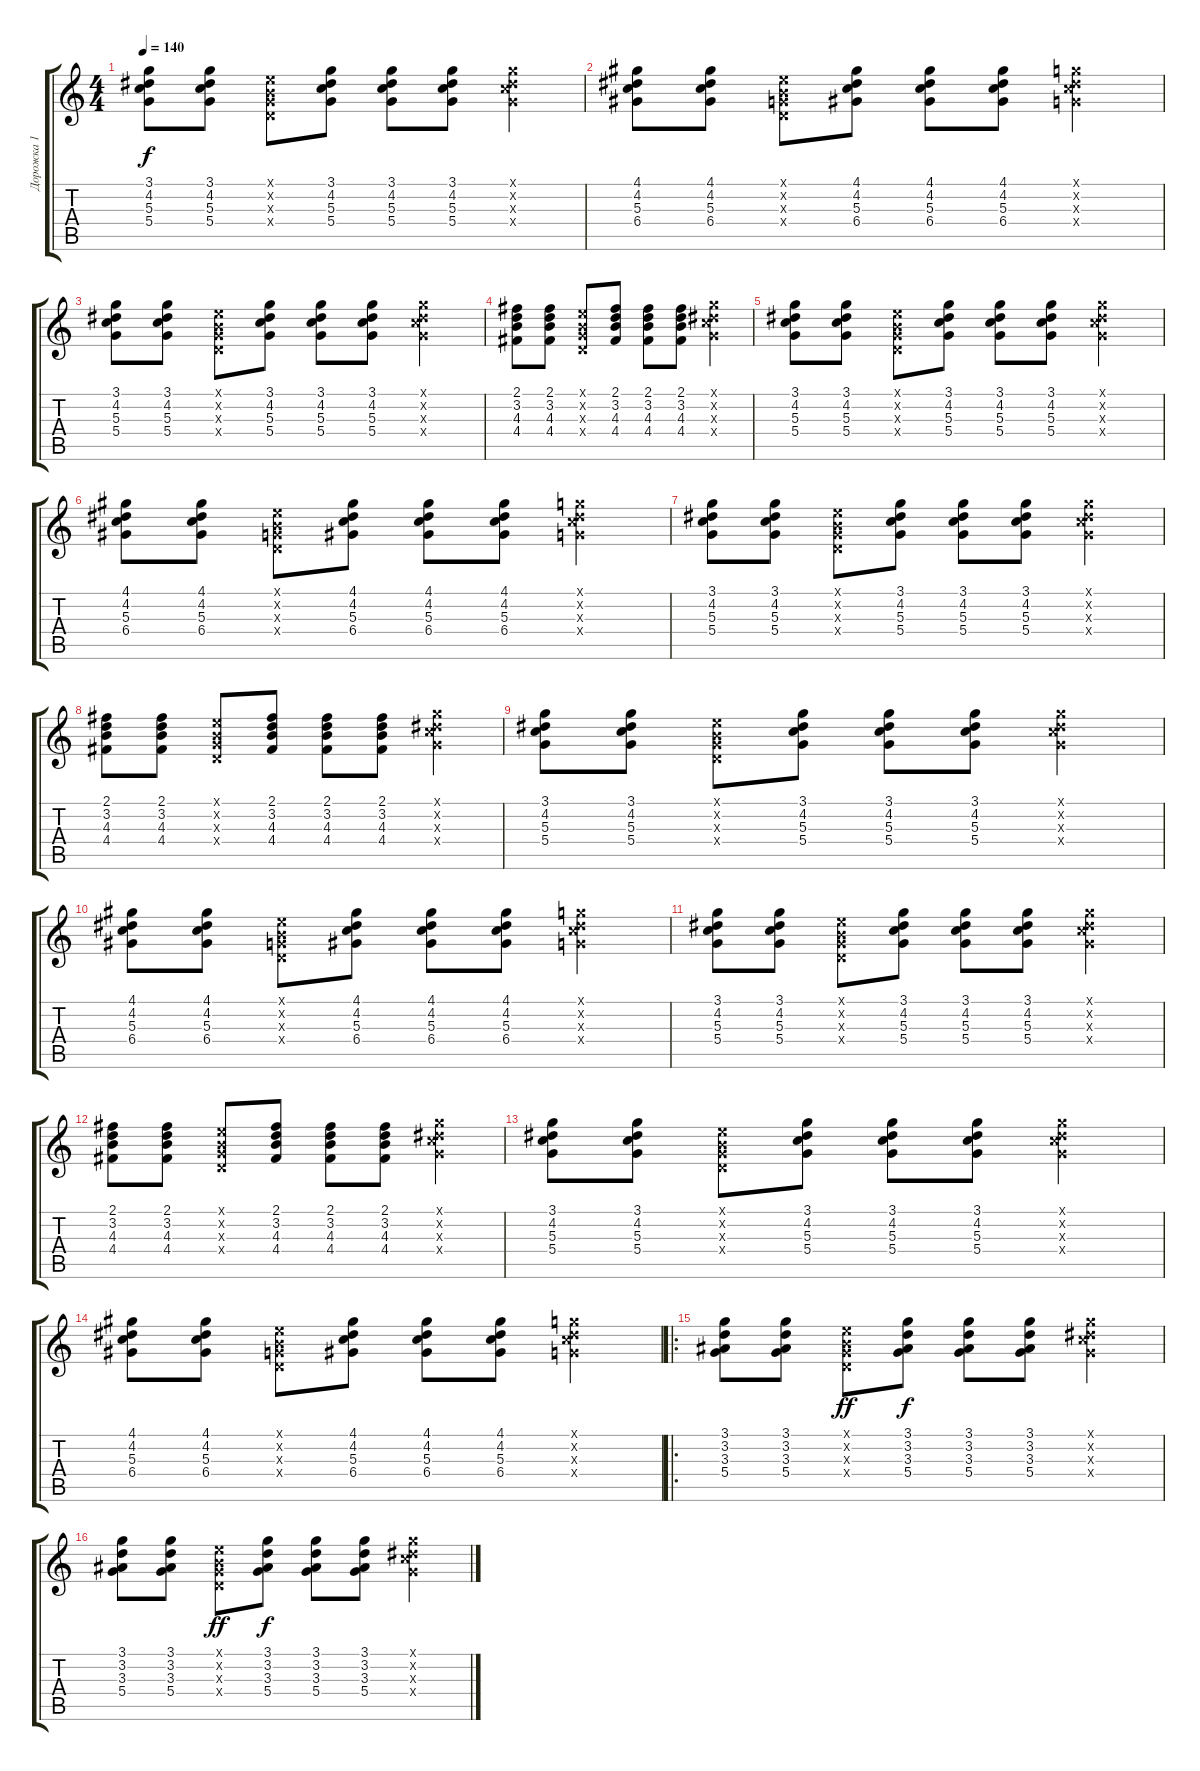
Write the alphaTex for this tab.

\track ("Дорожка 1" "Дорожка 1") {instrument acousticguitarsteel}
\staff {score tabs}
\tuning (E4 B3 G3 D3 A2 E2) {hide}
\ts (4 4)
\tempo 140
\clef g2
\ks c
(3.1 4.2 5.3 5.4).8{dy f} (3.1 4.2 5.3 5.4).8 (0.1{x} 0.2{x} 0.3{x} 0.4{x}).8 (3.1 4.2 5.3 5.4).8 (3.1 4.2 5.3 5.4).8 (3.1 4.2 5.3 5.4).8 (3.1{x} 4.2{x} 5.3{x} 5.4{x}).4 |
(4.1 4.2 5.3 6.4).8 (4.1 4.2 5.3 6.4).8 (0.1{x} 0.2{x} 0.3{x} 0.4{x}).8 (4.1 4.2 5.3 6.4).8 (4.1 4.2 5.3 6.4).8 (4.1 4.2 5.3 6.4).8 (3.1{x} 4.2{x} 5.3{x} 5.4{x}).4 |
(3.1 4.2 5.3 5.4).8 (3.1 4.2 5.3 5.4).8 (0.1{x} 0.2{x} 0.3{x} 0.4{x}).8 (3.1 4.2 5.3 5.4).8 (3.1 4.2 5.3 5.4).8 (3.1 4.2 5.3 5.4).8 (3.1{x} 4.2{x} 5.3{x} 5.4{x}).4 |
(2.1 3.2 4.3 4.4).8 (2.1 3.2 4.3 4.4).8 (0.1{x} 0.2{x} 0.3{x} 0.4{x}).8 (2.1 3.2 4.3 4.4).8 (2.1 3.2 4.3 4.4).8 (2.1 3.2 4.3 4.4).8 (3.1{x} 4.2{x} 5.3{x} 5.4{x}).4 |
(3.1 4.2 5.3 5.4).8 (3.1 4.2 5.3 5.4).8 (0.1{x} 0.2{x} 0.3{x} 0.4{x}).8 (3.1 4.2 5.3 5.4).8 (3.1 4.2 5.3 5.4).8 (3.1 4.2 5.3 5.4).8 (3.1{x} 4.2{x} 5.3{x} 5.4{x}).4 |
(4.1 4.2 5.3 6.4).8 (4.1 4.2 5.3 6.4).8 (0.1{x} 0.2{x} 0.3{x} 0.4{x}).8 (4.1 4.2 5.3 6.4).8 (4.1 4.2 5.3 6.4).8 (4.1 4.2 5.3 6.4).8 (3.1{x} 4.2{x} 5.3{x} 5.4{x}).4 |
(3.1 4.2 5.3 5.4).8 (3.1 4.2 5.3 5.4).8 (0.1{x} 0.2{x} 0.3{x} 0.4{x}).8 (3.1 4.2 5.3 5.4).8 (3.1 4.2 5.3 5.4).8 (3.1 4.2 5.3 5.4).8 (3.1{x} 4.2{x} 5.3{x} 5.4{x}).4 |
(2.1 3.2 4.3 4.4).8 (2.1 3.2 4.3 4.4).8 (0.1{x} 0.2{x} 0.3{x} 0.4{x}).8 (2.1 3.2 4.3 4.4).8 (2.1 3.2 4.3 4.4).8 (2.1 3.2 4.3 4.4).8 (3.1{x} 4.2{x} 5.3{x} 5.4{x}).4 |
(3.1 4.2 5.3 5.4).8 (3.1 4.2 5.3 5.4).8 (0.1{x} 0.2{x} 0.3{x} 0.4{x}).8 (3.1 4.2 5.3 5.4).8 (3.1 4.2 5.3 5.4).8 (3.1 4.2 5.3 5.4).8 (3.1{x} 4.2{x} 5.3{x} 5.4{x}).4 |
(4.1 4.2 5.3 6.4).8 (4.1 4.2 5.3 6.4).8 (0.1{x} 0.2{x} 0.3{x} 0.4{x}).8 (4.1 4.2 5.3 6.4).8 (4.1 4.2 5.3 6.4).8 (4.1 4.2 5.3 6.4).8 (3.1{x} 4.2{x} 5.3{x} 5.4{x}).4 |
(3.1 4.2 5.3 5.4).8 (3.1 4.2 5.3 5.4).8 (0.1{x} 0.2{x} 0.3{x} 0.4{x}).8 (3.1 4.2 5.3 5.4).8 (3.1 4.2 5.3 5.4).8 (3.1 4.2 5.3 5.4).8 (3.1{x} 4.2{x} 5.3{x} 5.4{x}).4 |
(2.1 3.2 4.3 4.4).8 (2.1 3.2 4.3 4.4).8 (0.1{x} 0.2{x} 0.3{x} 0.4{x}).8 (2.1 3.2 4.3 4.4).8 (2.1 3.2 4.3 4.4).8 (2.1 3.2 4.3 4.4).8 (3.1{x} 4.2{x} 5.3{x} 5.4{x}).4 |
(3.1 4.2 5.3 5.4).8 (3.1 4.2 5.3 5.4).8 (0.1{x} 0.2{x} 0.3{x} 0.4{x}).8 (3.1 4.2 5.3 5.4).8 (3.1 4.2 5.3 5.4).8 (3.1 4.2 5.3 5.4).8 (3.1{x} 4.2{x} 5.3{x} 5.4{x}).4 |
(4.1 4.2 5.3 6.4).8 (4.1 4.2 5.3 6.4).8 (0.1{x} 0.2{x} 0.3{x} 0.4{x}).8 (4.1 4.2 5.3 6.4).8 (4.1 4.2 5.3 6.4).8 (4.1 4.2 5.3 6.4).8 (3.1{x} 4.2{x} 5.3{x} 5.4{x}).4 |
\ro
(3.1 3.2 3.3 5.4).8 (3.1 3.2 3.3 5.4).8 (0.1{x} 0.2{x} 0.3{x} 0.4{x}).8{dy ff} (3.1 3.2 3.3 5.4).8{dy f} (3.1 3.2 3.3 5.4).8 (3.1 3.2 3.3 5.4).8 (3.1{x} 4.2{x} 5.3{x} 5.4{x}).4 |
(3.1 3.2 3.3 5.4).8 (3.1 3.2 3.3 5.4).8 (0.1{x} 0.2{x} 0.3{x} 0.4{x}).8{dy ff} (3.1 3.2 3.3 5.4).8{dy f} (3.1 3.2 3.3 5.4).8 (3.1 3.2 3.3 5.4).8 (3.1{x} 4.2{x} 5.3{x} 5.4{x}).4
